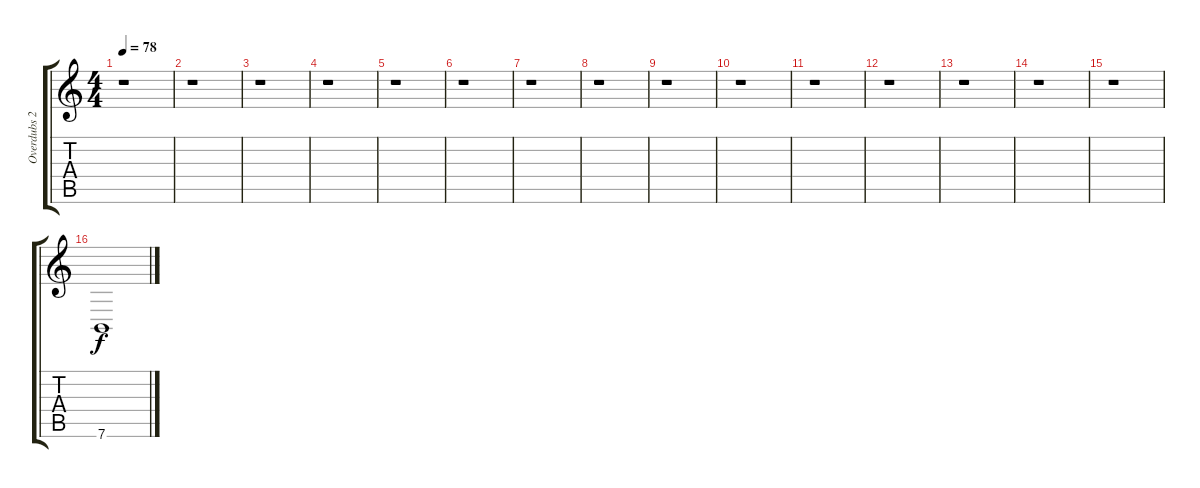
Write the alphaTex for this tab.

\track ("Overdubs 2" "Overdubs 2") {instrument lead2sawtooth}
\staff {score tabs}
\tuning (E4 B3 G3 D3 A2 E2) {hide}
\ts (4 4)
\tempo 78
\clef g2
\ks c
r.1{dy f} |
r.1 |
r.1 |
r.1 |
r.1 |
r.1 |
r.1 |
r.1 |
r.1 |
r.1 |
r.1 |
r.1 |
r.1 |
r.1 |
r.1 |
7.6.1
